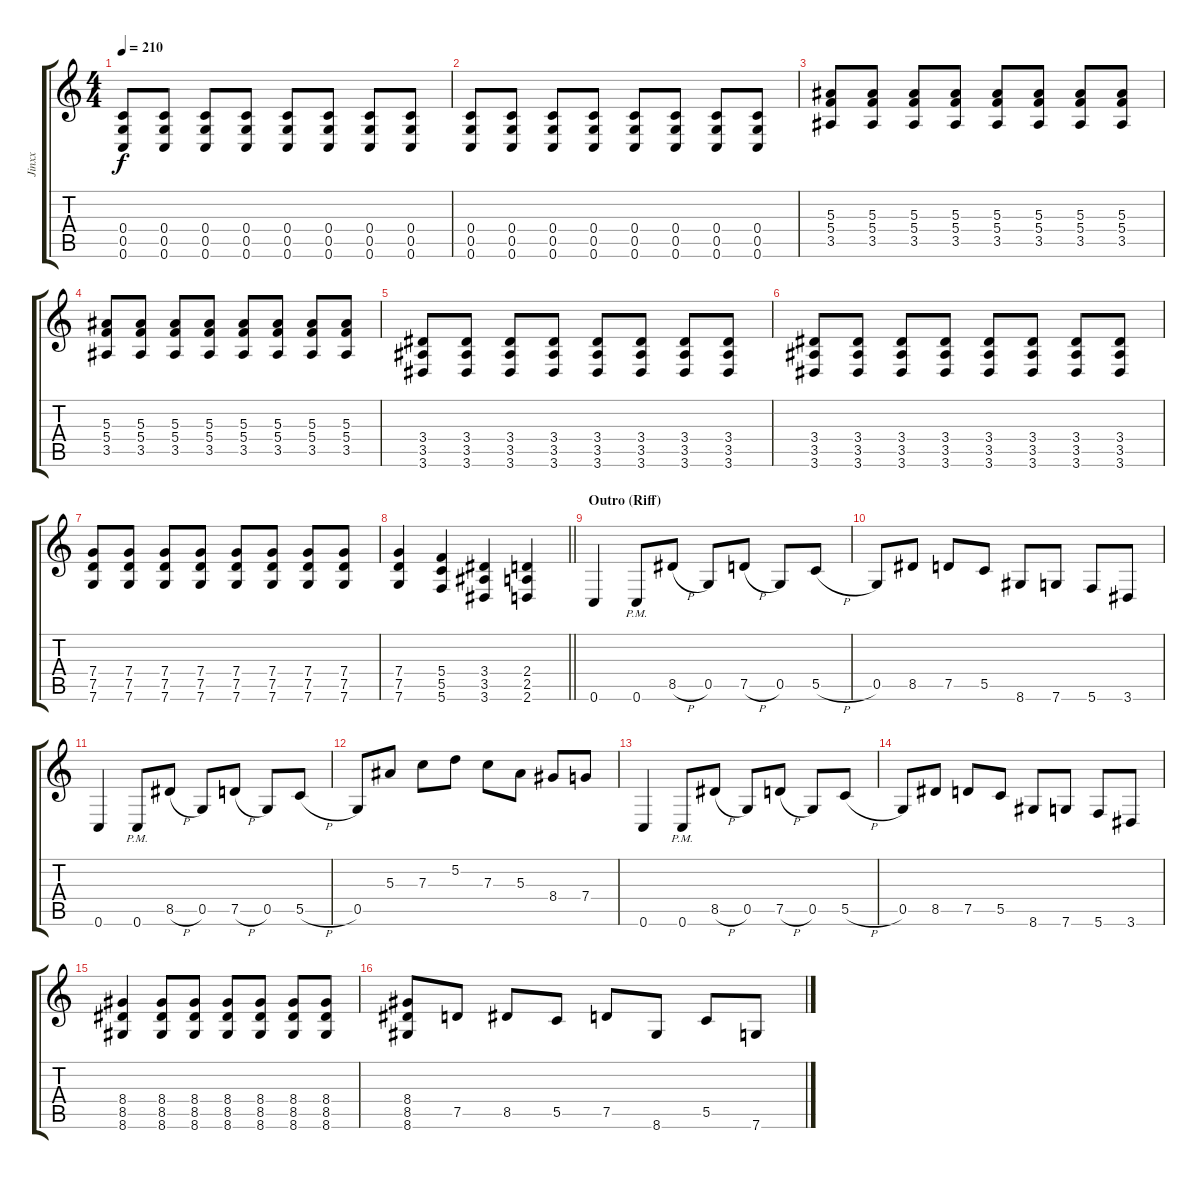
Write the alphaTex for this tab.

\track ("Jinxx" "Jinxx") {instrument distortionguitar}
\staff {score tabs}
\tuning (D4 A3 F3 C3 G2 C2) {hide}
\ts (4 4)
\tempo 210
\clef g2
\ks c
(0.4 0.5 0.6).8{dy f} (0.4 0.5 0.6).8 (0.4 0.5 0.6).8 (0.4 0.5 0.6).8 (0.4 0.5 0.6).8 (0.4 0.5 0.6).8 (0.4 0.5 0.6).8 (0.4 0.5 0.6).8 |
(0.4 0.5 0.6).8 (0.4 0.5 0.6).8 (0.4 0.5 0.6).8 (0.4 0.5 0.6).8 (0.4 0.5 0.6).8 (0.4 0.5 0.6).8 (0.4 0.5 0.6).8 (0.4 0.5 0.6).8 |
(5.3 5.4 3.5).8 (5.3 5.4 3.5).8 (5.3 5.4 3.5).8 (5.3 5.4 3.5).8 (5.3 5.4 3.5).8 (5.3 5.4 3.5).8 (5.3 5.4 3.5).8 (5.3 5.4 3.5).8 |
(5.3 5.4 3.5).8 (5.3 5.4 3.5).8 (5.3 5.4 3.5).8 (5.3 5.4 3.5).8 (5.3 5.4 3.5).8 (5.3 5.4 3.5).8 (5.3 5.4 3.5).8 (5.3 5.4 3.5).8 |
(3.4 3.5 3.6).8 (3.4 3.5 3.6).8 (3.4 3.5 3.6).8 (3.4 3.5 3.6).8 (3.4 3.5 3.6).8 (3.4 3.5 3.6).8 (3.4 3.5 3.6).8 (3.4 3.5 3.6).8 |
(3.4 3.5 3.6).8 (3.4 3.5 3.6).8 (3.4 3.5 3.6).8 (3.4 3.5 3.6).8 (3.4 3.5 3.6).8 (3.4 3.5 3.6).8 (3.4 3.5 3.6).8 (3.4 3.5 3.6).8 |
(7.4 7.5 7.6).8 (7.4 7.5 7.6).8 (7.4 7.5 7.6).8 (7.4 7.5 7.6).8 (7.4 7.5 7.6).8 (7.4 7.5 7.6).8 (7.4 7.5 7.6).8 (7.4 7.5 7.6).8 |
\barLineRight lightlight
(7.4 7.5 7.6).4 (5.4 5.5 5.6).4 (3.4 3.5 3.6).4 (2.4 2.5 2.6).4 |
\section ("" "Outro (Riff)")
0.6.4 0.6{pm}.8 8.5{h}.8 0.5.8 7.5{h}.8 0.5.8 5.5{h}.8 |
0.5.8 8.5.8 7.5.8 5.5.8 8.6.8 7.6.8 5.6.8 3.6.8 |
0.6.4 0.6{pm}.8 8.5{h}.8 0.5.8 7.5{h}.8 0.5.8 5.5{h}.8 |
0.5.8 5.3.8 7.3.8 5.2.8 7.3.8 5.3.8 8.4.8 7.4.8 |
0.6.4 0.6{pm}.8 8.5{h}.8 0.5.8 7.5{h}.8 0.5.8 5.5{h}.8 |
0.5.8 8.5.8 7.5.8 5.5.8 8.6.8 7.6.8 5.6.8 3.6.8 |
(8.4 8.5 8.6).4 (8.4 8.5 8.6).8 (8.4 8.5 8.6).8 (8.4 8.5 8.6).8 (8.4 8.5 8.6).8 (8.4 8.5 8.6).8 (8.4 8.5 8.6).8 |
(8.4 8.5 8.6).8 7.5.8 8.5.8 5.5.8 7.5.8 8.6.8 5.5.8 7.6.8
